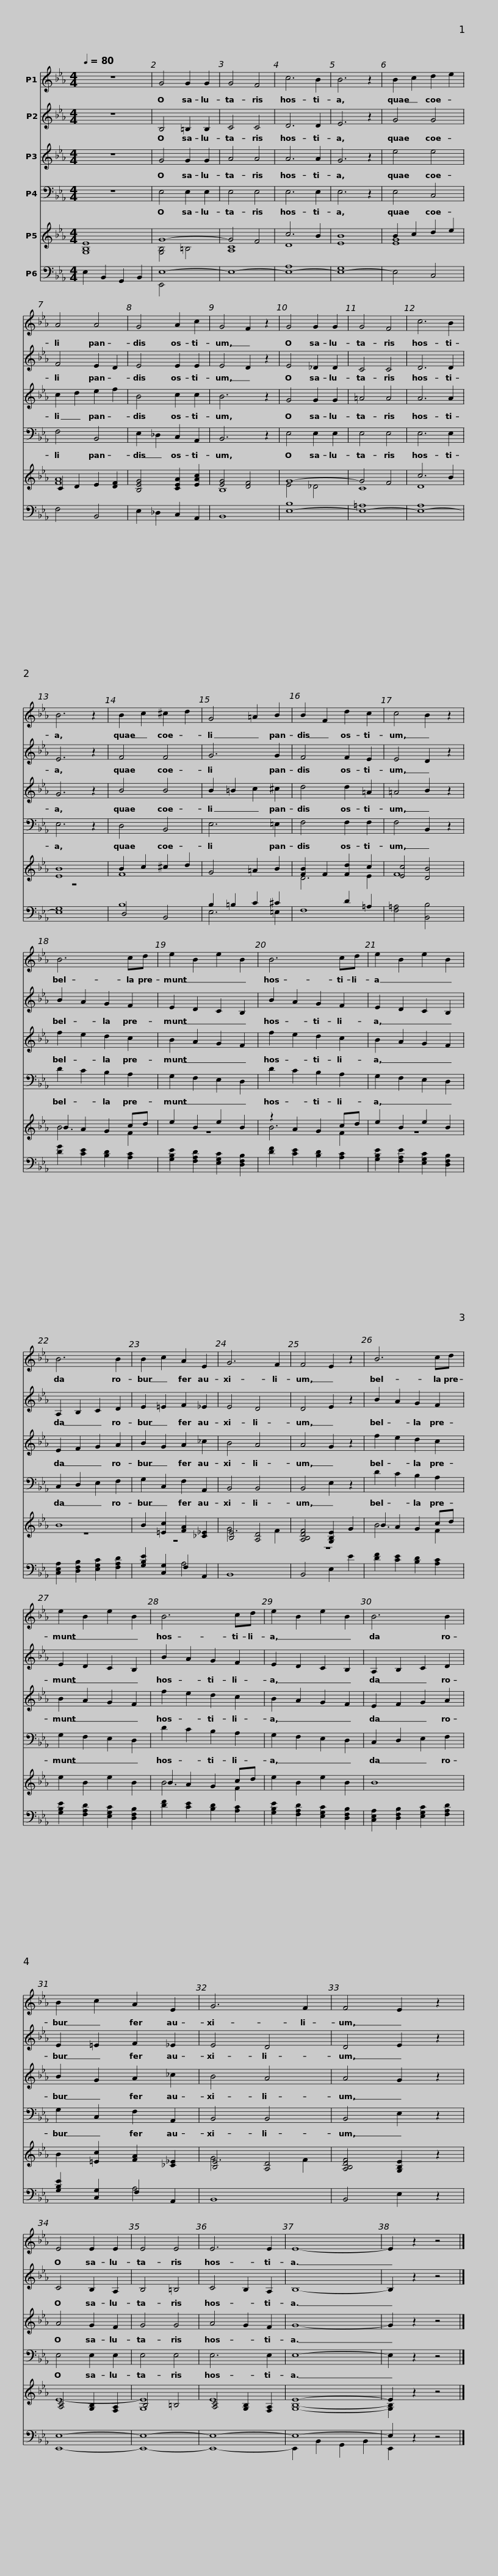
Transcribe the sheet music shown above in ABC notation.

X:1
%%score 1 2 3 4 ( 5 6 ) ( 7 8 )
L:1/8
Q:1/4=80
M:4/4
I:linebreak $
K:Eb
V:1 treble
V:2 treble
V:3 treble
V:4 bass
V:5 treble
V:6 treble
V:7 bass
V:8 bass
V:1
 z8 | G4 G2 G2 | G4 F4 | c6 B2 | B6 z2 | %5
 B2 c2 d2 e2 |$ A4 A4 | G4 A2 c2 | G4 F2 z2 | G4 G2 G2 | %10
 G4 F4 | c6 B2 | B6 z2 |$ B2 c2 ^c2 d2 | G4 =A2 B2 | %15
 B2 F2 d2 c2 | c4 B2 z2 | B6 cd | e2 B2 e2 B2 |$ B6 cd | %20
 e2 B2 e2 B2 | B6 B2 | B2 c2 A2 E2 | G6 F2 | F4 E2 z2 |$ %25
 B6 cd | e2 B2 e2 B2 | B6 cd | e2 B2 e2 B2 | B6 B2 | %30
 B2 c2 A2 E2 |$ G6 F2 | F4 E2 z2 | E4 E2 E2 | E4 E4 | %35
 E6 E2 | E8- | E2 z2 z4 |] %38
V:2
 z8 | B,4 =B,2 B,2 | C4 C4 | D6 D2 | E6 z2 | %5
 G4 G4 |$ F4 E2 D2 | E4 E2 E2 | E4 D2 z2 | E4 _D2 D2 | %10
 C4 C4 | D6 D2 | E6 z2 |$ F4 F4 | G6 G2 | %15
 F4 F2 E2 | E4 D2 z2 | B2 A2 G2 F2 | E2 D2 C2 B,2 |$ B2 A2 G2 F2 | %20
 E2 D2 C2 B,2 | A,2 B,2 C2 D2 | E2 =E2 F2 _E2 | E4 D4 | D4 E2 z2 |$ %25
 B2 A2 G2 F2 | E2 D2 C2 B,2 | B2 A2 G2 F2 | E2 D2 C2 B,2 | A,2 B,2 C2 D2 | %30
 E2 =E2 F2 _E2 |$ E4 D4 | D4 E2 z2 | C4 B,2 A,2 | B,4 =B,4 | %35
 C4 B,2 A,2 | B,8- | B,2 z2 z4 |] %38
V:3
 z8 | G4 G2 G2 | A4 A4 | A6 A2 | G6 z2 | %5
 e4 e4 |$ c2 d2 e2 f2 | B4 c2 c2 | B6 z2 | G4 G2 G2 | %10
 =A4 A4 | A6 A2 | G6 z2 |$ B4 B4 | B2 =B2 c2 ^c2 | %15
 d4 d2 =A2 | =A4 B2 z2 | f2 e2 d2 c2 | B2 A2 G2 F2 |$ f2 e2 d2 c2 | %20
 B2 A2 G2 F2 | E2 F2 G2 A2 | B2 G2 A2 _c2 | B4 A4 | A4 G2 z2 |$ %25
 f2 e2 d2 c2 | B2 A2 G2 F2 | f2 e2 d2 c2 | B2 A2 G2 F2 | E2 F2 G2 A2 | %30
 B2 G2 A2 _c2 |$ B4 A4 | A4 G2 z2 | A4 G2 F2 | G4 G4 | %35
 A4 G2 F2 | G8- | G2 z2 z4 |] %38
V:4
 z8 | E,4 E,2 E,2 | E,4 E,4 | E,6 E,2 | E,6 z2 | %5
 E,4 C,4 |$ F,4 B,,4 | E,2 _D,2 C,2 A,,2 | B,,6 z2 | E,4 E,2 E,2 | %10
 E,4 E,4 | E,6 E,2 | E,6 z2 |$ D,4 B,,4 | E,6 =E,2 | %15
 F,4 F,2 F,2 | F,4 B,,2 z2 | D2 C2 B,2 A,2 | G,2 F,2 E,2 D,2 |$ D2 C2 B,2 A,2 | %20
 G,2 F,2 E,2 D,2 | C,2 D,2 E,2 F,2 | G,2 C,2 F,2 A,,2 | B,,4 B,,4 | B,,4 E,2 z2 |$ %25
 D2 C2 B,2 A,2 | G,2 F,2 E,2 D,2 | D2 C2 B,2 A,2 | G,2 F,2 E,2 D,2 | C,2 D,2 E,2 F,2 | %30
 G,2 C,2 F,2 A,,2 |$ B,,4 B,,4 | B,,4 E,2 z2 | E,4 E,2 E,2 | E,4 E,4 | %35
 E,6 E,2 | E,8- | E,2 z2 z4 |] %38
V:5
 [G,B,E]8 | G8- | G4 F4 | c6 B2 | [EB]8 | %5
 B2 c2 d2 e2 |$ C2 D2 E2 [DF]2 | [B,EG]4 [CEA]2 [EAc]2 | [EG]4 [DF]4 | G8- | %10
 G4 F4 | c6 B2 | [EB]8 |$ B2 c2 ^c2 d2 | G4 =A2 B2 | %15
 [FB]2 F2 [Fd]2 c2 | [Ec]4 [DB]4 | B2 A2 G2 cd | e2 B2 e2 B2 |$ z2 A2 G2 cd | %20
 e2 B2 e2 B2 | B8 | B2 [=Ec]2 [FA]2 [_C_E]2 | [B,E]4 [A,D]4 | [A,B,DF]4 [G,B,E]2 G2 |$ %25
 B2 A2 G2 cd | e2 B2 e2 B2 | B2 A2 G2 cd | e2 B2 e2 B2 | B8 | %30
 B2 [=Ec]2 [FA]2 [_C_E]2 |$ [B,E]4 [A,D]4 | [A,B,DF]4 [G,B,E]2 z2 | [A,C]4 [G,B,]2 [F,A,]2 | B,4 =B,4 | %35
 [A,C]4 [G,B,]2 [F,A,]2 | E8- | E2 z2 z4 |] %38
V:6
 x8 | [G,B,]4 =B,4 | [A,C]8 | D8 | x8 | %5
 [EG]8 |$ [FA]8 | x8 | B,8 | E4 _D4 | %10
 C8 | D8 | z8 |$ F8 | x8 | %15
 D6 E2 | F8 | B6 F2 | z8 |$ B6 F2 | %20
 z8 | z8 | z8 | G6 F2 | z8 |$ %25
 B6 F2 | x8 | B6 F2 | x8 | x8 | %30
 x8 |$ G6 F2 | x8 | E8- | [G,E]8 | %35
 E8 | [G,B,]8- | [G,B,]2 z2 z4 |] %38
V:7
 E,2 B,,2 G,,2 B,,2 | E,8- | E,8- | [E,-A,]8 | [E,-G,]8 | %5
 E,4 C,4 |$ F,4 B,,4 | E,2 _D,2 C,2 A,,2 | B,,8 | [E,-B,]8 | %10
 [E,-=A,]8 | [E,-A,]8 | [E,G,]8 |$ D,4 B,,4 | B,2 =B,2 C2 ^C2 | %15
 x4 D2 =A,2 | [F,=A,]4 [B,,B,]4 | [DG]2 [CE]2 [B,D]2 [A,C]2 | [G,B,E]2 [F,A,D]2 [E,G,C]2 [D,F,B,]2 |$ [DF]2 [CE]2 [B,D]2 [A,C]2 | %20
 [G,B,E]2 [F,A,E]2 [E,G,C]2 [D,F,B,]2 | [C,E,A,]2 [D,F,B,]2 [E,G,C]2 [F,A,D]2 | [G,B,E]2 [C,G,]2 F,2 A,,2 | B,,8 | B,,4 E,2 E2 |$ %25
 [DF]2 [CE]2 [B,D]2 [A,C]2 | [G,B,E]2 [F,A,D]2 [E,G,C]2 [D,F,B,]2 | [DF]2 [CE]2 [B,D]2 [A,C]2 | [G,B,E]2 [F,A,D]2 [E,G,C]2 [D,F,B,]2 | [C,E,A,]2 [D,F,B,]2 [E,G,C]2 [F,A,D]2 | %30
 [G,B,E]2 [C,G,]2 F,2 A,,2 |$ B,,8 | B,,4 E,2 z2 | E,8- | E,8- | %35
 E,8- | E,8- | E,2 z2 z4 |] %38
V:8
 x8 | E,,4 x4 | x8 | x8 | x8 | %5
 x8 |$ x8 | x8 | x8 | x8 | %10
 x8 | x8 | x8 |$ B,8 | E,6 =E,2 | %15
 F,8 | x8 | x8 | x8 |$ x8 | %20
 x8 | x8 | x4 A,4 | x8 | x8 |$ %25
 x8 | x8 | x8 | x8 | x8 | %30
 x4 A,4 |$ x8 | x8 | E,,8- | E,,8- | %35
 E,,8- | E,,2 B,,2 G,,2 B,,2 | E,,2 z2 z4 |] %38
